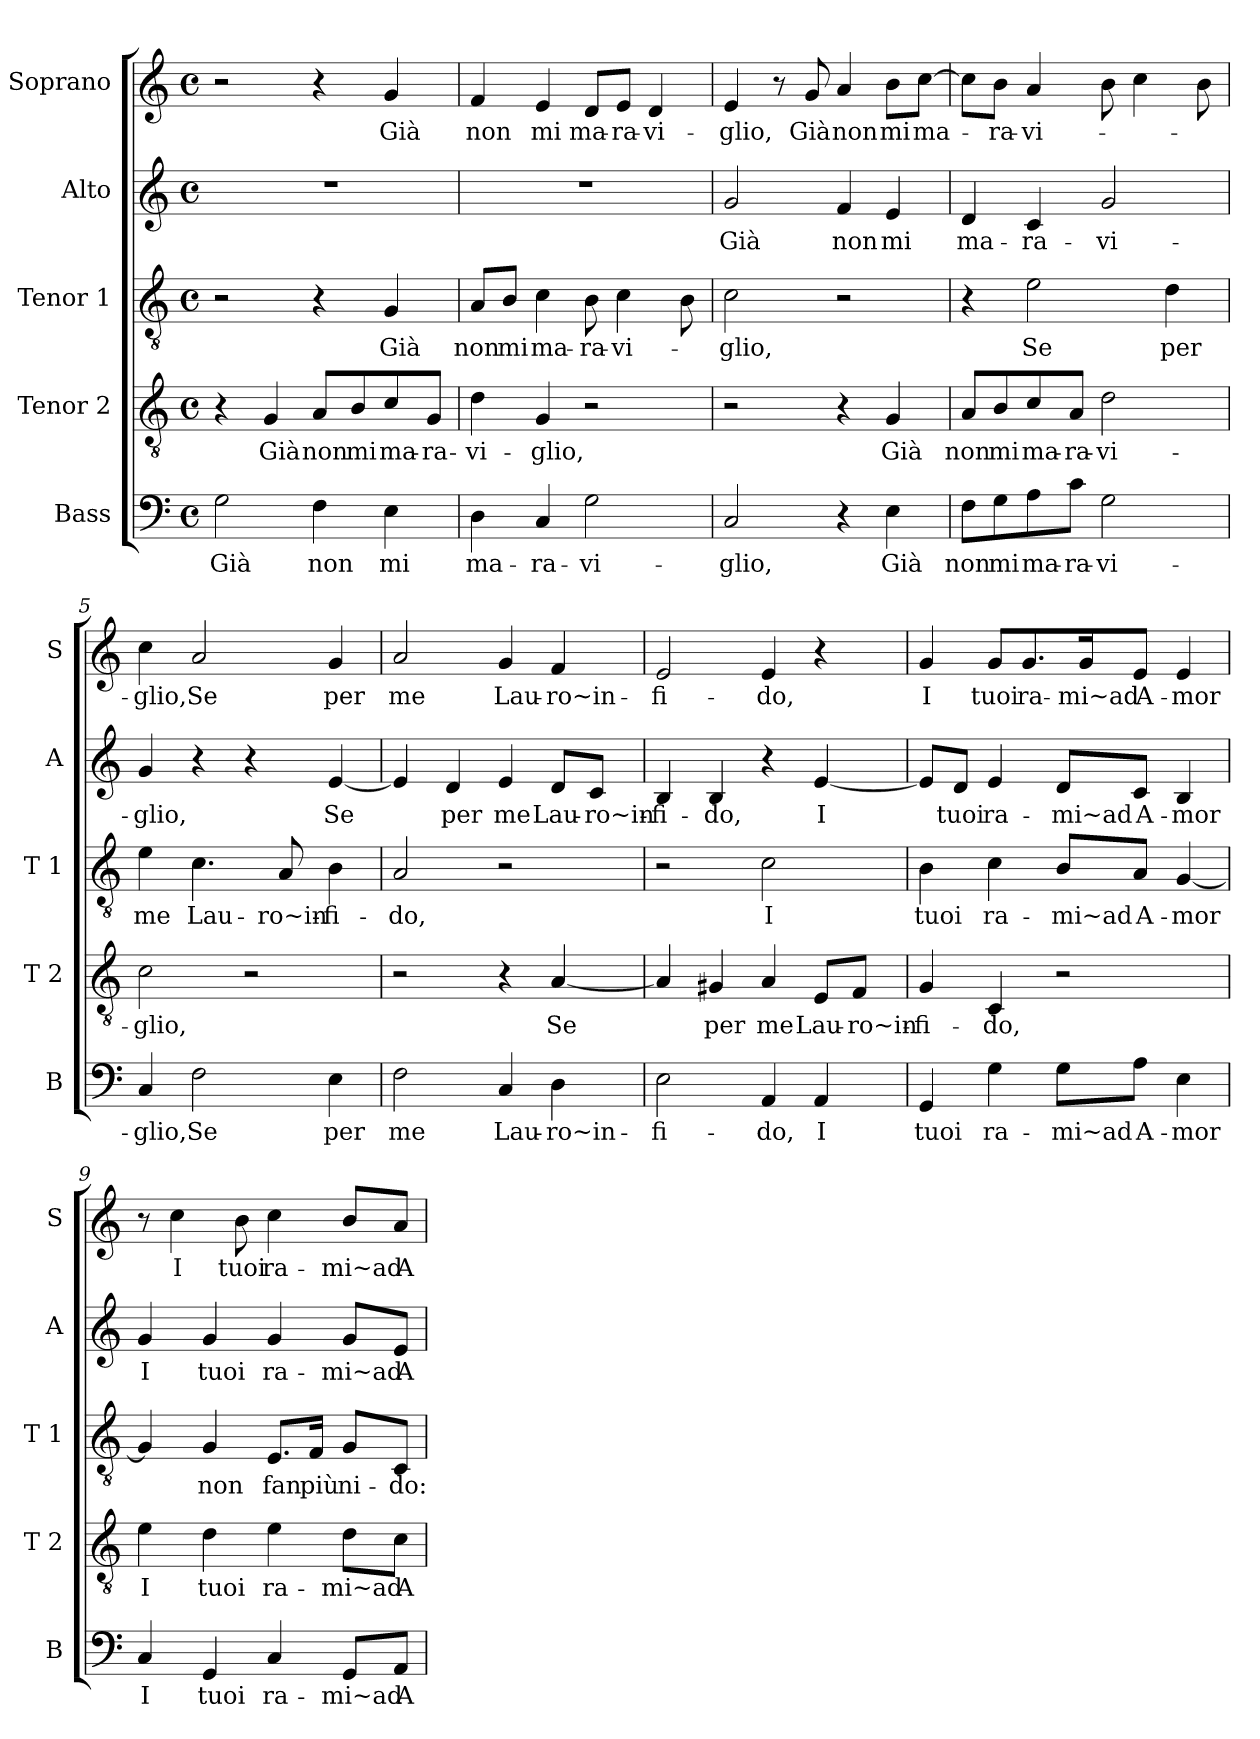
**kern	**text	**kern	**text	**kern	**text	**kern	**text	**kern	**text
*part5	*part5	*part4	*part4	*part3	*part3	*part2	*part2	*part1	*part1
*staff5	*staff5	*staff4	*staff4	*staff3	*staff3	*staff2	*staff2	*staff1	*staff1
*I"Bass	*	*I"Tenor 2	*	*I"Tenor 1	*	*I"Alto	*	*I"Soprano	*
*I'B	*	*I'T 2	*	*I'T 1	*	*I'A	*	*I'S	*
*clefF4	*	*clefGv2	*	*clefGv2	*	*clefG2	*	*clefG2	*
*k[]	*	*k[]	*	*k[]	*	*k[]	*	*k[]	*
*C:	*	*C:	*	*C:	*	*C:	*	*C:	*
*M4/4	*	*M4/4	*	*M4/4	*	*M4/4	*	*M4/4	*
*met(c)	*	*met(c)	*	*met(c)	*	*met(c)	*	*met(c)	*
=1	=1	=1	=1	=1	=1	=1	=1	=1	=1
2G\	Già	4r	.	2r	.	1r	.	2r	.
.	.	4G/	Già	.	.	.	.	.	.
4F\	non	8A/L	non	4r	.	.	.	4r	.
.	.	8B/	mi	.	.	.	.	.	.
4E\	mi	8c/	ma-	4G/	Già	.	.	4g/	Già
.	.	8G/J	-ra-	.	.	.	.	.	.
=2	=2	=2	=2	=2	=2	=2	=2	=2	=2
4D\	ma-	4d\	-vi-	8A/L	non	1r	.	4f/	non
.	.	.	.	8B/J	mi	.	.	.	.
4C/	-ra-	4G/	-glio,	4c\	ma-	.	.	4e/	mi
2G\	-vi-	2r	.	8B\	-ra-	.	.	8d/L	ma-
.	.	.	.	4c\	-vi-	.	.	8e/J	-ra-
.	.	.	.	.	.	.	.	4d/	-vi-
.	.	.	.	8B\	.	.	.	.	.
=3	=3	=3	=3	=3	=3	=3	=3	=3	=3
2C/	-glio,	2r	.	2c\	-glio,	2g/	Già	4e/	-glio,
.	.	.	.	.	.	.	.	8r	.
.	.	.	.	.	.	.	.	8g/	Già
4r	.	4r	.	2r	.	4f/	non	4a/	non
4E\	Già	4G/	Già	.	.	4e/	mi	8b\L	mi
.	.	.	.	.	.	.	.	[8cc\J	ma-
=4	=4	=4	=4	=4	=4	=4	=4	=4	=4
8F\L	non	8A/L	non	4r	.	4d/	ma-	8cc\L]	.
8G\	mi	8B/	mi	.	.	.	.	8b\J	-ra-
8A\	ma-	8c/	ma-	2e\	Se	4c/	-ra-	4a/	-vi-
8c\J	-ra-	8A/J	-ra-	.	.	.	.	.	.
2G\	-vi-	2d\	-vi-	.	.	2g/	-vi-	8b\	.
.	.	.	.	.	.	.	.	4cc\	.
.	.	.	.	4d\	per	.	.	.	.
.	.	.	.	.	.	.	.	8b\	.
!!LO:LB:g=z
=5	=5	=5	=5	=5	=5	=5	=5	=5	=5
4C/	-glio,	2c\	-glio,	4e\	me	4g/	-glio,	4cc\	-glio,
2F\	Se	.	.	4.c\	Lau-	4r	.	2a/	Se
.	.	2r	.	.	.	4r	.	.	.
.	.	.	.	8A/	-ro~in-	.	.	.	.
4E\	per	.	.	4B\	-fi-	[4e/	Se	4g/	per
=6	=6	=6	=6	=6	=6	=6	=6	=6	=6
2F\	me	2r	.	2A/	-do,	4e/]	.	2a/	me
.	.	.	.	.	.	4d/	per	.	.
4C/	Lau-	4r	.	2r	.	4e/	me	4g/	Lau-
4D\	-ro~in-	[4A/	Se	.	.	8d/L	Lau-	4f/	-ro~in-
.	.	.	.	.	.	8c/J	-ro~in-	.	.
=7	=7	=7	=7	=7	=7	=7	=7	=7	=7
2E\	-fi-	4A/]	.	2r	.	4B/	-fi-	2e/	-fi-
.	.	4G#X/	per	.	.	4B/	-do,	.	.
4AA/	-do,	4A/	me	2c\	I	4r	.	4e/	-do,
4AA/	I	8E/L	Lau-	.	.	[4e/	I	4r	.
.	.	8F/J	-ro~in-	.	.	.	.	.	.
=8	=8	=8	=8	=8	=8	=8	=8	=8	=8
4GG/	tuoi	4G/	-fi-	4B\	tuoi	8e/L]	.	4g/	I
.	.	.	.	.	.	8d/J	tuoi	.	.
4G\	ra-	4C/	-do,	4c\	ra-	4e/	ra-	8g/L	tuoi
.	.	.	.	.	.	.	.	8.g/	ra-
8G\L	-mi~ad	2r	.	8B/L	-mi~ad	8d/L	-mi~ad	.	.
.	.	.	.	.	.	.	.	16g/k	-mi~ad
8A\J	A-	.	.	8A/J	A-	8c/J	A-	8e/J	A-
4E\	-mor	.	.	[4G/	-mor	4B/	-mor	4e/	-mor
!!LO:PB:g=z
=9	=9	=9	=9	=9	=9	=9	=9	=9	=9
4C/	I	4e\	I	4G/]	.	4g/	I	8r	.
.	.	.	.	.	.	.	.	4cc\	I
4GG/	tuoi	4d\	tuoi	4G/	non	4g/	tuoi	.	.
.	.	.	.	.	.	.	.	8b\	tuoi
4C/	ra-	4e\	ra-	8.E/L	fan	4g/	ra-	4cc\	ra-
.	.	.	.	16F/Jk	più	.	.	.	.
8GG/L	-mi~ad	8d\L	-mi~ad	8G/L	ni-	8g/L	-mi~ad	8b/L	-mi~ad
8AA/J	A-	8c\J	A-	8C/J	-do:	8e/J	A-	8a/J	A-
=	=	=	=	=	=	=	=	=	=
*-	*-	*-	*-	*-	*-	*-	*-	*-	*-
